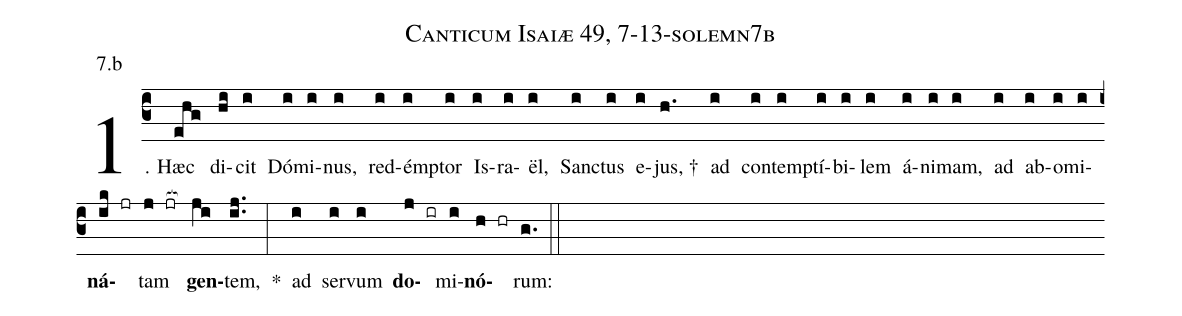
name: Canticum Isaiæ 49, 7-13-solemn7b;
annotation: 7.b;
%%
(c3)1. Hæc(ehg) di(hi)cit(i) Dó(i)mi(i)nus,(i) red(i)émp(i)tor(i) Is(i)ra(i)ël,(i) Sanc(i)tus(i) e(i)jus, †(h.) ad(i) con(i)temp(i)tí(i)bi(i)lem(i) á(i)ni(i)mam,(i) ad(i) ab(i)o(i)mi(i)<b>ná</b>(ik jr)tam(j jr[ocb:1{]) <b>gen</b>(ji[ocb:0}])tem,(ij..) *(:) ad(i) ser(i)vum(i) <b>do</b>(j ir)mi(i)<b>nó</b>(h hr)rum:(g.) (::)
